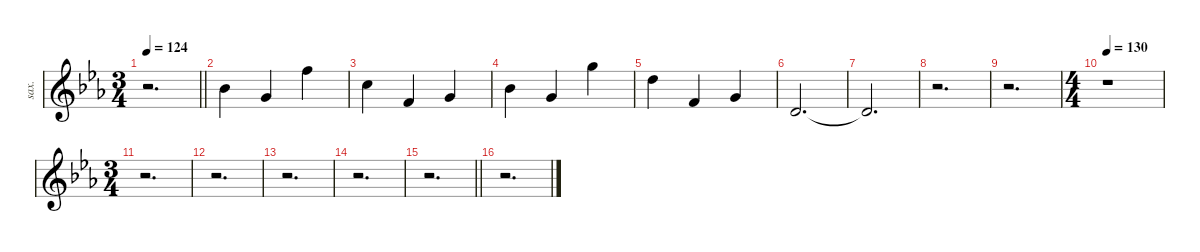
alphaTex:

\defaultSystemsLayout 4
\hideDynamics
\bracketExtendMode nobrackets
\otherSystemsTrackNameOrientation horizontal
\track ("Saxofone" "sax.") {defaultSystemsLayout 8 instrument sopranosax}
\staff {score}
\tuning (E4 B3 G3 D3 A2 E2)
\ts (3 4)
\tempo 124
\clef g2
\barLineRight lightlight
\ks eb
r.2{d dy f beam Down} |
3.3{acc b}.4{ot 8vb dy mp beam Down} 5.4{acc forcenatural}.4{ot 8vb beam Up} 6.2{acc forcenatural}.4{ot 8vb beam Down} |
5.3{acc forcenatural}.4{ot 8vb beam Down} 3.4{acc forcenatural}.4{ot 8vb beam Up} 5.4{acc forcenatural}.4{ot 8vb beam Up} |
3.3{acc b}.4{ot 8vb beam Down} 5.4{acc forcenatural}.4{ot 8vb beam Up} 3.1{acc forcenatural}.4{ot 8vb beam Down} |
3.2{acc forcenatural}.4{ot 8vb beam Down} 3.4{acc forcenatural}.4{ot 8vb beam Up} 5.4{acc forcenatural}.4{ot 8vb beam Up} |
5.5{acc forcenatural}.2{d ot 8vb beam Up} |
5.5{t acc forcenatural}.2{d ot 8vb beam Up} |
r.2{d beam Down} |
r.2{d beam Down} |
\ts (4 4)
\beaming (8 2 2 2 2)
\tempo 130
r.1{beam Down} |
\ts (3 4)
\beaming (8 2 2 2)
r.2{d beam Down} |
r.2{d beam Down} |
r.2{d beam Down} |
r.2{d beam Down} |
\barLineRight lightlight
r.2{d beam Down} |
r.2{d beam Down}
